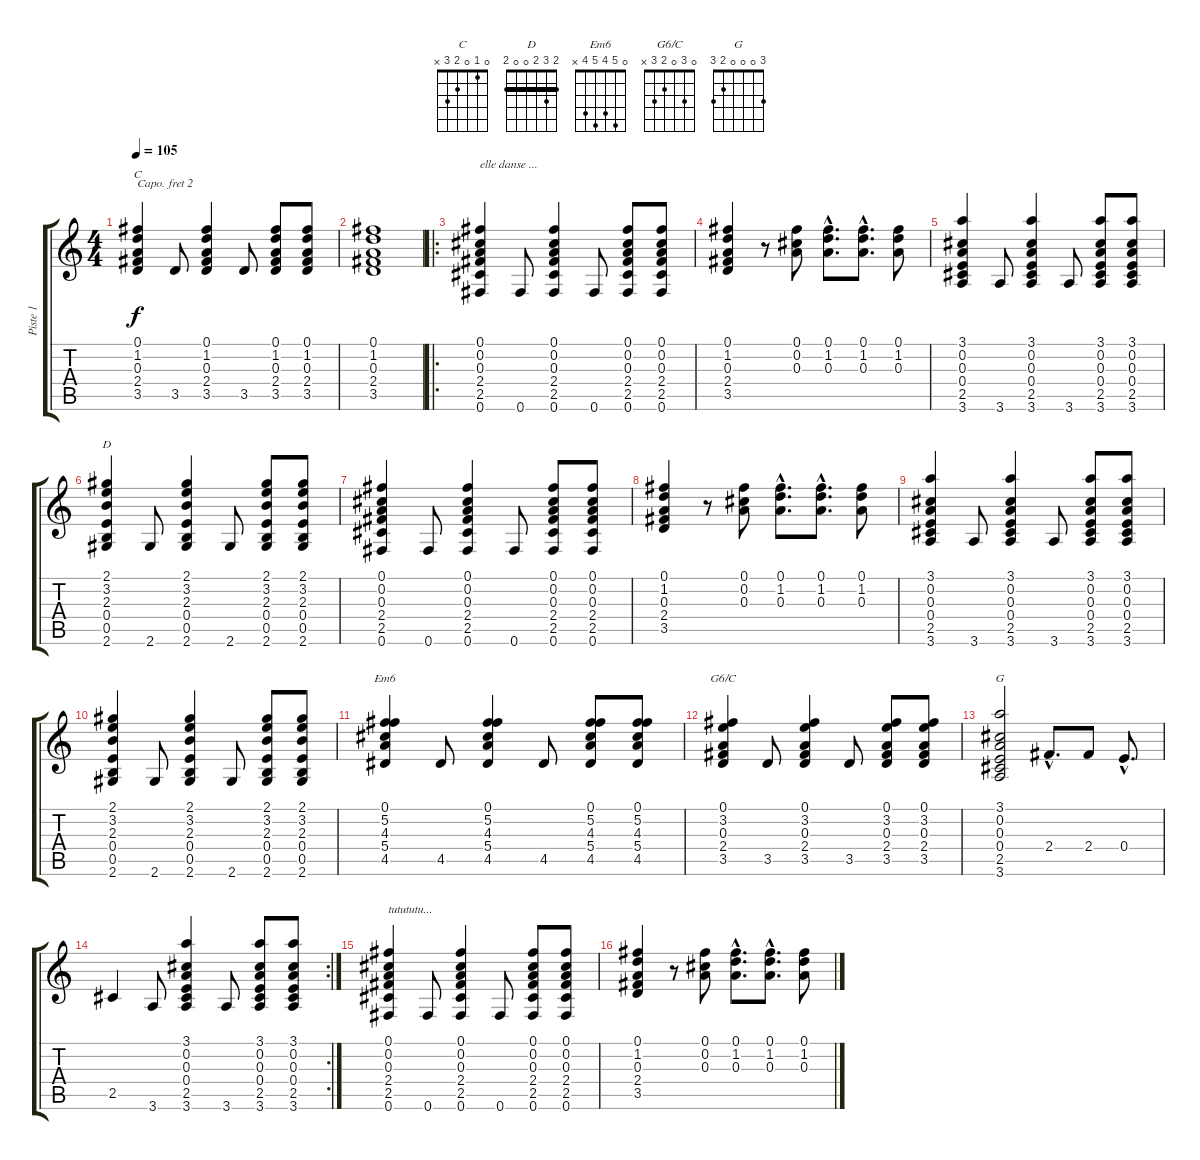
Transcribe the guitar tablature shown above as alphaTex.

\track ("Piste 1" "Piste 1") {instrument acousticguitarnylon}
\staff {score tabs}
\capo 2
\tuning (E4 B3 G3 D3 A2 E2) {hide}
\chord ("C" 0 1 0 2 3 x)
\chord ("D" 2 3 2 0 0 2) {barre 2}
\chord ("Em6" 0 5 4 5 4 x)
\chord ("G6/C" 0 3 0 2 3 x)
\chord ("G" 3 0 0 0 2 3)
\ts (4 4)
\tempo 105
\clef g2
\ks c
(0.1 1.2 0.3 2.4 3.5).4{ch "C" dy f} 3.5.8 (0.1 1.2 0.3 2.4 3.5).4 3.5.8 (0.1 1.2 0.3 2.4 3.5).8 (0.1 1.2 0.3 2.4 3.5).8 |
(0.1 1.2 0.3 2.4 3.5).1 |
\ro
(0.1 0.2 0.3 2.4 2.5 0.6).4{txt "elle danse ..."} 0.6.8 (0.1 0.2 0.3 2.4 2.5 0.6).4 0.6.8 (0.1 0.2 0.3 2.4 2.5 0.6).8 (0.1 0.2 0.3 2.4 2.5 0.6).8 |
(0.1 1.2 0.3 2.4 3.5).4 r.8 (0.1 0.2 0.3).8 (0.1{hac} 1.2{hac} 0.3{hac}).8{d} (0.1{hac} 1.2{hac} 0.3{hac}).8{d} (0.1 1.2 0.3).8 |
(3.1 0.2 0.3 0.4 2.5 3.6).4 3.6.8 (3.1 0.2 0.3 0.4 2.5 3.6).4 3.6.8 (3.1 0.2 0.3 0.4 2.5 3.6).8 (3.1 0.2 0.3 0.4 2.5 3.6).8 |
(2.1 3.2 2.3 0.4 0.5 2.6).4{ch "D"} 2.6.8 (2.1 3.2 2.3 0.4 0.5 2.6).4 2.6.8 (2.1 3.2 2.3 0.4 0.5 2.6).8 (2.1 3.2 2.3 0.4 0.5 2.6).8 |
(0.1 0.2 0.3 2.4 2.5 0.6).4 0.6.8 (0.1 0.2 0.3 2.4 2.5 0.6).4 0.6.8 (0.1 0.2 0.3 2.4 2.5 0.6).8 (0.1 0.2 0.3 2.4 2.5 0.6).8 |
(0.1 1.2 0.3 2.4 3.5).4 r.8 (0.1 0.2 0.3).8 (0.1{hac} 1.2{hac} 0.3{hac}).8{d} (0.1{hac} 1.2{hac} 0.3{hac}).8{d} (0.1 1.2 0.3).8 |
(3.1 0.2 0.3 0.4 2.5 3.6).4 3.6.8 (3.1 0.2 0.3 0.4 2.5 3.6).4 3.6.8 (3.1 0.2 0.3 0.4 2.5 3.6).8 (3.1 0.2 0.3 0.4 2.5 3.6).8 |
(2.1 3.2 2.3 0.4 0.5 2.6).4 2.6.8 (2.1 3.2 2.3 0.4 0.5 2.6).4 2.6.8 (2.1 3.2 2.3 0.4 0.5 2.6).8 (2.1 3.2 2.3 0.4 0.5 2.6).8 |
(0.1 5.2 4.3 5.4 4.5).4{ch "Em6"} 4.5.8 (0.1 5.2 4.3 5.4 4.5).4 4.5.8 (0.1 5.2 4.3 5.4 4.5).8 (0.1 5.2 4.3 5.4 4.5).8 |
(0.1 3.2 0.3 2.4 3.5).4{ch "G6/C"} 3.5.8 (0.1 3.2 0.3 2.4 3.5).4 3.5.8 (0.1 3.2 0.3 2.4 3.5).8 (0.1 3.2 0.3 2.4 3.5).8 |
(3.1 0.2 0.3 0.4 2.5 3.6).2{ch "G"} 2.4{hac}.8{d} 2.4.8 0.4{hac}.8{d} |
\rc 2
2.5.4 3.6.8 (3.1 0.2 0.3 0.4 2.5 3.6).4 3.6.8 (3.1 0.2 0.3 0.4 2.5 3.6).8 (3.1 0.2 0.3 0.4 2.5 3.6).8 |
(0.1 0.2 0.3 2.4 2.5 0.6).4{txt "tutututu..."} 0.6.8 (0.1 0.2 0.3 2.4 2.5 0.6).4 0.6.8 (0.1 0.2 0.3 2.4 2.5 0.6).8 (0.1 0.2 0.3 2.4 2.5 0.6).8 |
(0.1 1.2 0.3 2.4 3.5).4 r.8 (0.1 0.2 0.3).8 (0.1{hac} 1.2{hac} 0.3{hac}).8{d} (0.1{hac} 1.2{hac} 0.3{hac}).8{d} (0.1 1.2 0.3).8
